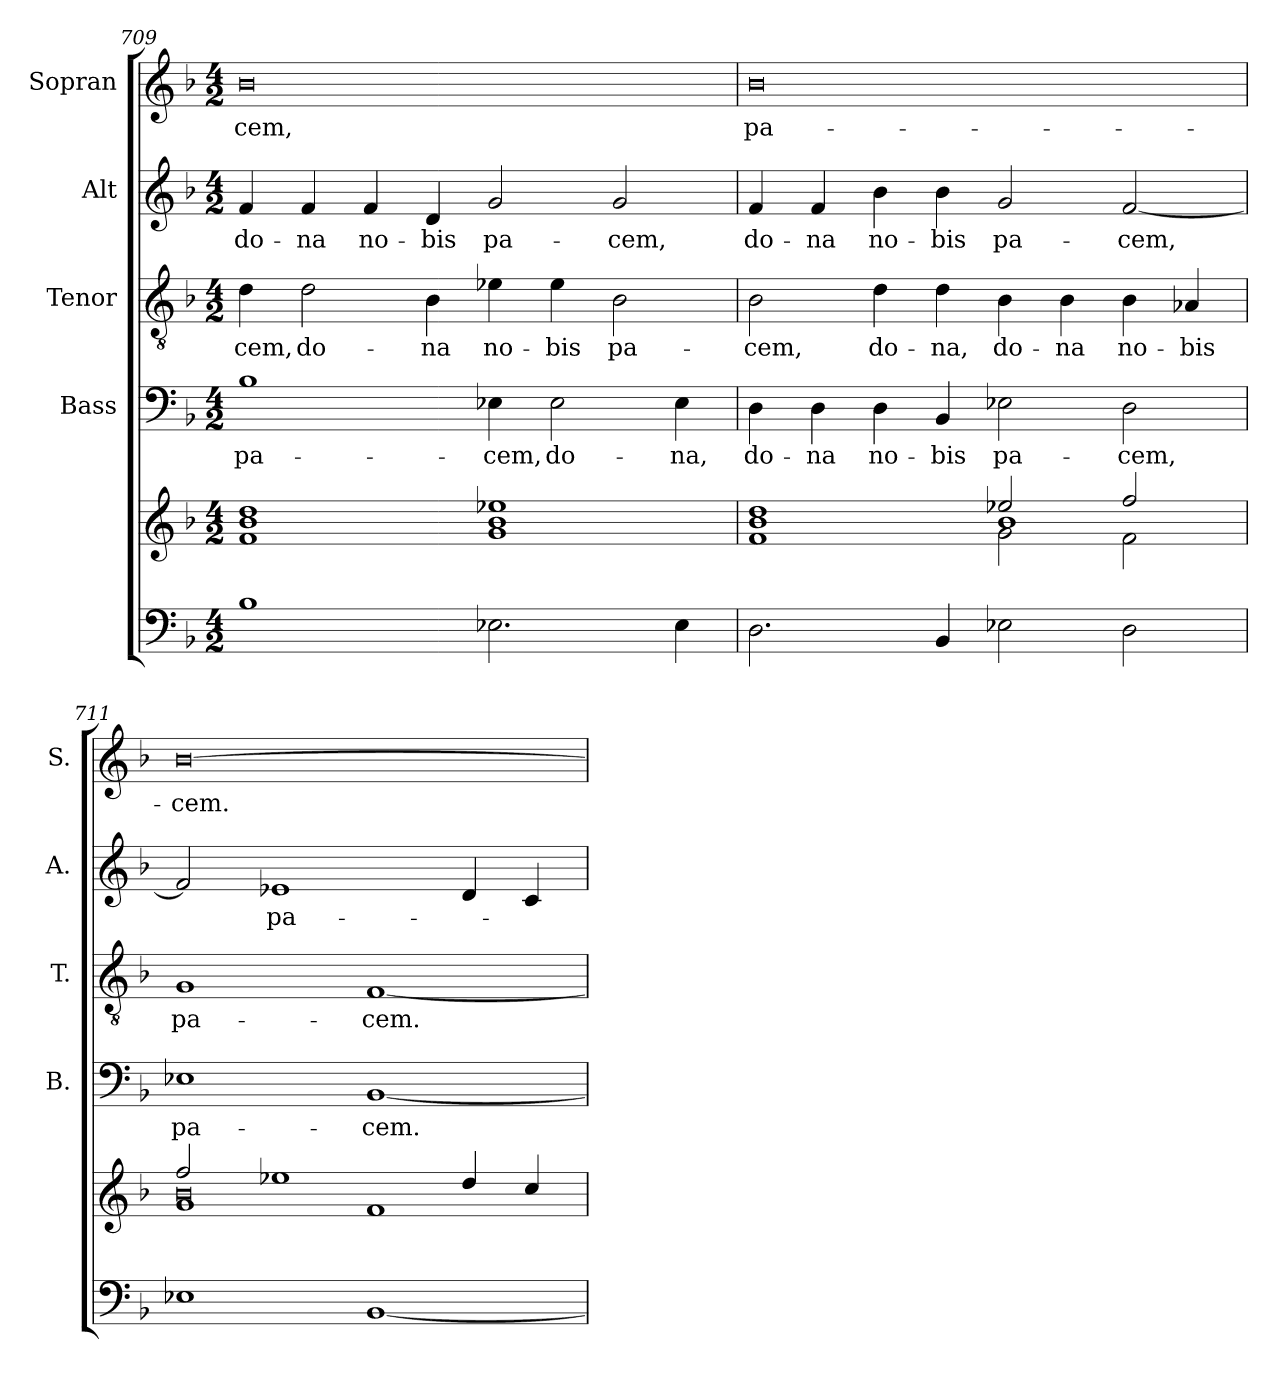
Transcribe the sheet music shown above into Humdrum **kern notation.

**kern	**kern	**kern	**text	**kern	**text	**kern	**text	**kern	**text
*part5	*part5	*part4	*part4	*part3	*part3	*part2	*part2	*part1	*part1
*staff6	*staff5	*staff4	*staff4	*staff3	*staff3	*staff2	*staff2	*staff1	*staff1
*	*	*I"Bass	*	*I"Tenor	*	*I"Alt	*	*I"Sopran	*
*	*	*I'B.	*	*I'T.	*	*I'A.	*	*I'S.	*
*clefF4	*clefG2	*clefF4	*	*clefGv2	*	*clefG2	*	*clefG2	*
*k[b-]	*k[b-]	*k[b-]	*	*k[b-]	*	*k[b-]	*	*k[b-]	*
*F:	*F:	*F:	*	*F:	*	*F:	*	*F:	*
*M4/2	*M4/2	*M4/2	*	*M4/2	*	*M4/2	*	*M4/2	*
=709	=709	=709	=709	=709	=709	=709	=709	=709	=709
!	!	!	!LO:LY:b	!	!LO:LY:b	!	!LO:LY:b	!	!LO:LY:b
1B-	1f 1b- 1dd	1B-	pa-	4d\	-cem,	4f/	do-	0b-	-cem,
!	!	!	!	!	!LO:LY:b	!	!LO:LY:b	!	!
.	.	.	.	2d\	do-	4f/	-na	.	.
!	!	!	!	!	!	!	!LO:LY:b	!	!
.	.	.	.	.	.	4f/	no-	.	.
!	!	!	!	!	!LO:LY:b	!	!LO:LY:b	!	!
.	.	.	.	4B-\	-na	4d/	-bis	.	.
!	!	!	!LO:LY:b	!	!LO:LY:b	!	!LO:LY:b	!	!
2.E-X\	1g 1b- 1ee-X	4E-X\	-cem,	4e-X\	no-	2g/	pa-	.	.
!	!	!	!LO:LY:b	!	!LO:LY:b	!	!	!	!
.	.	2E-\	do-	4e-\	-bis	.	.	.	.
!	!	!	!	!	!LO:LY:b	!	!LO:LY:b	!	!
.	.	.	.	2B-\	pa-	2g/	-cem,	.	.
!	!	!	!LO:LY:b	!	!	!	!	!	!
4E-\	.	4E-\	-na,	.	.	.	.	.	.
!!LO:LB:g=z
=710	=710	=710	=710	=710	=710	=710	=710	=710	=710
*	*^	*	*	*	*	*	*	*	*
*	*	*^	*	*	*	*	*	*	*	*
!	!	!	!	!	!LO:LY:b	!	!LO:LY:b	!	!LO:LY:b	!	!LO:LY:b
2.D\	1b- 1dd	1f	1ryy	4D\	do-	2B-\	-cem,	4f/	do-	0b-	pa-
!	!	!	!	!	!LO:LY:b	!	!	!	!LO:LY:b	!	!
.	.	.	.	4D\	-na	.	.	4f/	-na	.	.
!	!	!	!	!	!LO:LY:b	!	!LO:LY:b	!	!LO:LY:b	!	!
.	.	.	.	4D\	no-	4d\	do-	4b-\	no-	.	.
!	!	!	!	!	!LO:LY:b	!	!LO:LY:b	!	!LO:LY:b	!	!
4BB-/	.	.	.	4BB-/	-bis	4d\	-na,	4b-\	-bis	.	.
!	!	!	!	!	!LO:LY:b	!	!LO:LY:b	!	!LO:LY:b	!	!
2E-X\	2ee-X/	2g\	1b-	2E-X\	pa-	4B-\	do-	2g/	pa-	.	.
!	!	!	!	!	!	!	!LO:LY:b	!	!	!	!
.	.	.	.	.	.	4B-\	-na	.	.	.	.
!	!	!	!	!	!LO:LY:b	!	!LO:LY:b	!	!LO:LY:b	!	!
2D\	2ff/	2f\	.	2D\	-cem,	4B-\	no-	[2f/	-cem,	.	.
!	!	!	!	!	!	!	!LO:LY:b	!	!	!	!
.	.	.	.	.	.	4A-X/	-bis	.	.	.	.
=711	=711	=711	=711	=711	=711	=711	=711	=711	=711	=711	=711
!	!	!	!	!	!LO:LY:b	!	!LO:LY:b	!	!	!	!LO:LY:b
1E-X	2ff/	1g	0b-	1E-X	pa-	1G	pa-	2f/]	.	[0b-	-cem.
!	!	!	!	!	!	!	!	!	!LO:LY:b	!	!
.	1ee-X	.	.	.	.	.	.	1e-X	pa-	.	.
!	!	!	!	!	!LO:LY:b	!	!LO:LY:b	!	!	!	!
[1BB-	.	1f	.	[1BB-	-cem.	[1F	-cem.	.	.	.	.
.	4dd/	.	.	.	.	.	.	4d/	.	.	.
.	4cc/	.	.	.	.	.	.	4c/	.	.	.
*	*v	*v	*v	*	*	*	*	*	*	*	*
=	=	=	=	=	=	=	=	=	=
*-	*-	*-	*-	*-	*-	*-	*-	*-	*-
